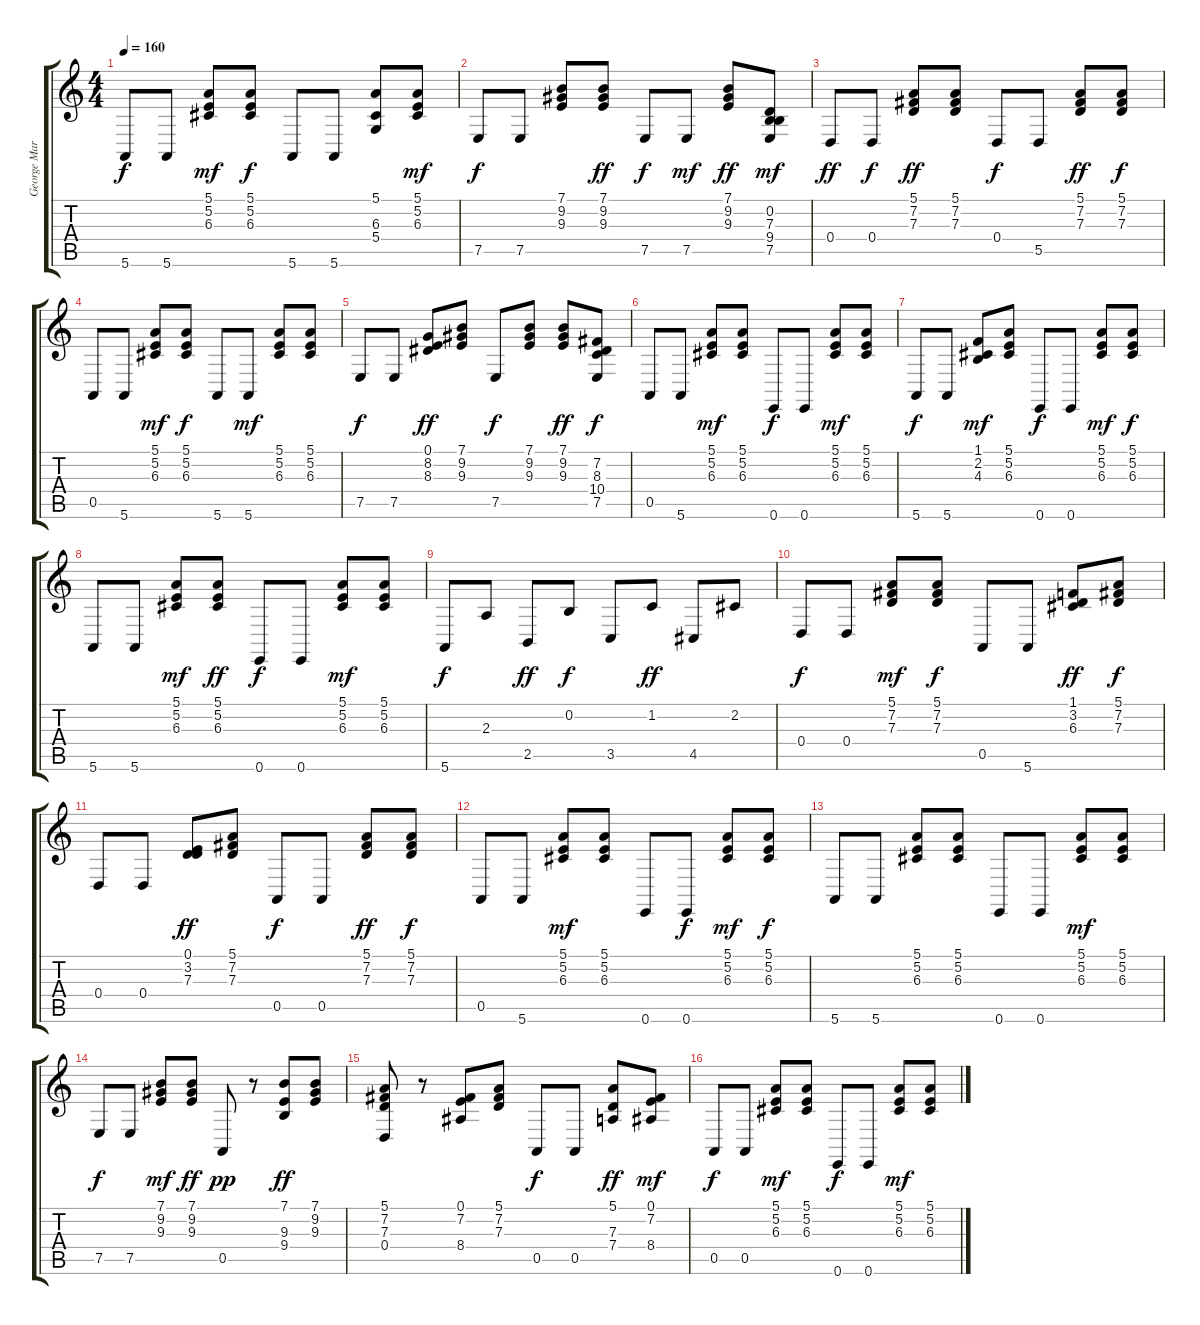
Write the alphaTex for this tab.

\track ("George Martin" "George Mar") {instrument electricgrandpiano}
\staff {score tabs}
\tuning (E4 B3 G3 D3 A2 E2) {hide}
\ts (4 4)
\tempo 160
\clef g2
\ks c
5.6.8{dy f} 5.6.8 (5.1 5.2 6.3).8{dy mf} (5.1 5.2 6.3).8{dy f} 5.6.8 5.6.8 (5.1 6.3 5.4).8 (5.1 5.2 6.3).8{dy mf} |
7.5.8{dy f} 7.5.8 (7.1 9.2 9.3).8 (7.1 9.2 9.3).8{dy ff} 7.5.8{dy f} 7.5.8{dy mf} (7.1 9.2 9.3).8{dy ff} (0.2 7.3 9.4 7.5).8{dy mf} |
0.4.8{dy ff} 0.4.8{dy f} (5.1 7.2 7.3).8{dy ff} (5.1 7.2 7.3).8 0.4.8{dy f} 5.5.8 (5.1 7.2 7.3).8{dy ff} (5.1 7.2 7.3).8{dy f} |
0.5.8 5.6.8 (5.1 5.2 6.3).8{dy mf} (5.1 5.2 6.3).8{dy f} 5.6.8 5.6.8{dy mf} (5.1 5.2 6.3).8 (5.1 5.2 6.3).8 |
7.5.8{dy f} 7.5.8 (0.1 8.2 8.3).8{dy ff} (7.1 9.2 9.3).8 7.5.8{dy f} (7.1 9.2 9.3).8 (7.1 9.2 9.3).8{dy ff} (7.2 8.3 10.4 7.5).8{dy f} |
0.5.8 5.6.8 (5.1 5.2 6.3).8{dy mf} (5.1 5.2 6.3).8 0.6.8{dy f} 0.6.8 (5.1 5.2 6.3).8{dy mf} (5.1 5.2 6.3).8 |
5.6.8{dy f} 5.6.8 (1.1 2.2 4.3).8{dy mf} (5.1 5.2 6.3).8 0.6.8{dy f} 0.6.8 (5.1 5.2 6.3).8{dy mf} (5.1 5.2 6.3).8{dy f} |
5.6.8 5.6.8 (5.1 5.2 6.3).8{dy mf} (5.1 5.2 6.3).8{dy ff} 0.6.8{dy f} 0.6.8 (5.1 5.2 6.3).8{dy mf} (5.1 5.2 6.3).8 |
5.6.8{dy f} 2.3.8 2.5.8{dy ff} 0.2.8{dy f} 3.5.8 1.2.8{dy ff} 4.5.8 2.2.8 |
0.4.8{dy f} 0.4.8 (5.1 7.2 7.3).8{dy mf} (5.1 7.2 7.3).8{dy f} 0.5.8 5.6.8 (1.1 3.2 6.3).8{dy ff} (5.1 7.2 7.3).8{dy f} |
0.4.8 0.4.8 (0.1 3.2 7.3).8{dy ff} (5.1 7.2 7.3).8 0.5.8{dy f} 0.5.8 (5.1 7.2 7.3).8{dy ff} (5.1 7.2 7.3).8{dy f} |
0.5.8 5.6.8 (5.1 5.2 6.3).8{dy mf} (5.1 5.2 6.3).8 0.6.8 0.6.8{dy f} (5.1 5.2 6.3).8{dy mf} (5.1 5.2 6.3).8{dy f} |
5.6.8 5.6.8 (5.1 5.2 6.3).8 (5.1 5.2 6.3).8 0.6.8 0.6.8 (5.1 5.2 6.3).8{dy mf} (5.1 5.2 6.3).8 |
7.5.8{dy f} 7.5.8 (7.1 9.2 9.3).8{dy mf} (7.1 9.2 9.3).8{dy ff} 0.5.8{dy pp} r.8 (7.1 9.3 9.4).8{dy ff} (7.1 9.2 9.3).8 |
(5.1 7.2 7.3 0.4).8 r.8 (0.1 7.2 8.4).8 (5.1 7.2 7.3).8 0.5.8{dy f} 0.5.8 (5.1 7.3 7.4).8{dy ff} (0.1 7.2 8.4).8{dy mf} |
0.5.8{dy f} 0.5.8 (5.1 5.2 6.3).8{dy mf} (5.1 5.2 6.3).8 0.6.8{dy f} 0.6.8 (5.1 5.2 6.3).8{dy mf} (5.1 5.2 6.3).8
